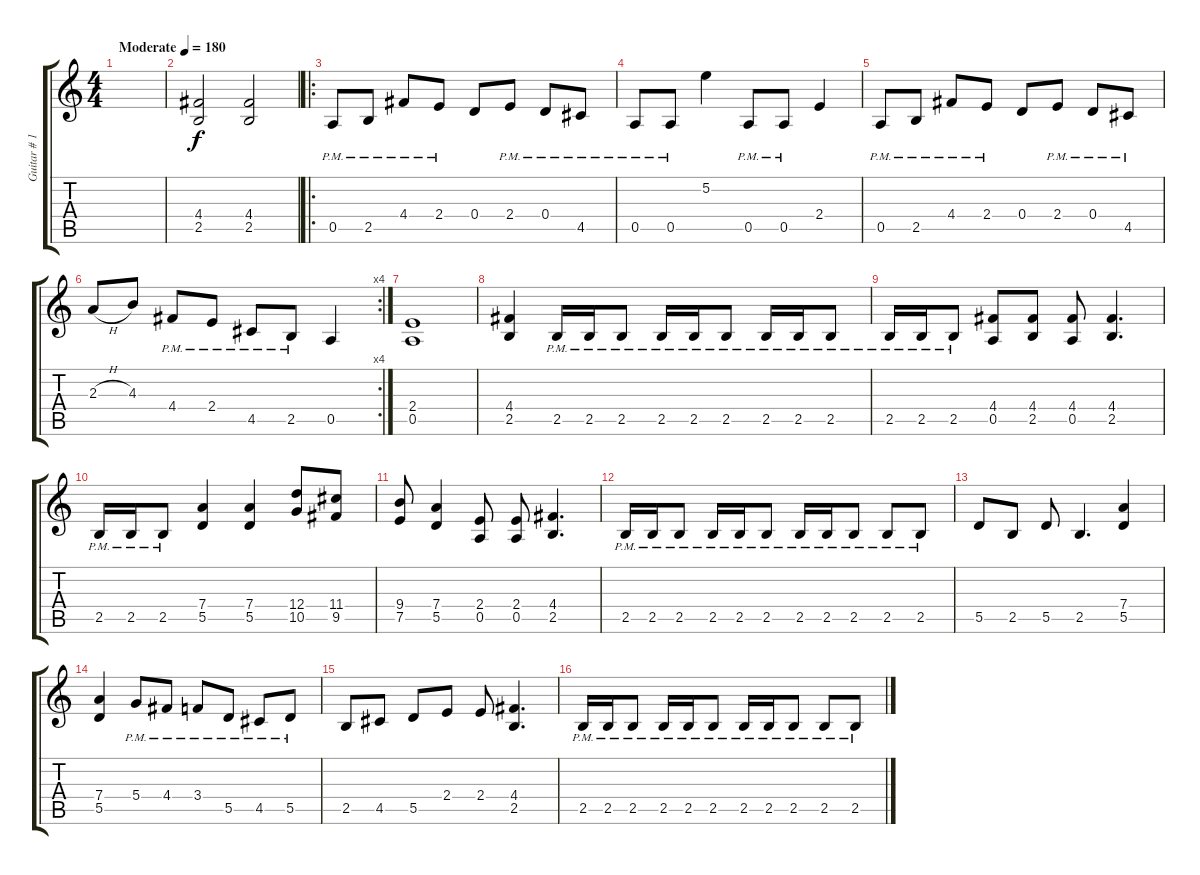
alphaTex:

\track ("Guitar # 1" "Guitar # 1") {instrument overdrivenguitar}
\staff {score tabs}
\tuning (E4 B3 G3 D3 A2 E2) {hide}
\ts (4 4)
\tempo (180 "Moderate")
\clef g2
\ks c
|
(4.4 2.5).2 (4.4 2.5).2 |
\ro
0.5{pm}.8 2.5{pm}.8 4.4{pm}.8 2.4{pm}.8 0.4.8 2.4{pm}.8 0.4{pm}.8 4.5{pm}.8 |
0.5{pm}.8 0.5{pm}.8 5.2.4 0.5{pm}.8 0.5{pm}.8 2.4.4 |
0.5{pm}.8 2.5{pm}.8 4.4{pm}.8 2.4{pm}.8 0.4.8 2.4{pm}.8 0.4{pm}.8 4.5{pm}.8 |
\rc 4
2.3{h}.8 4.3.8 4.4{pm}.8 2.4{pm}.8 4.5{pm}.8 2.5{pm}.8 0.5.4 |
(2.4 0.5).1 |
(4.4 2.5).4 2.5{pm}.16 2.5{pm}.16 2.5{pm}.8 2.5{pm}.16 2.5{pm}.16 2.5{pm}.8 2.5{pm}.16 2.5{pm}.16 2.5{pm}.8 |
2.5{pm}.16 2.5{pm}.16 2.5{pm}.8 (4.4 0.5).8 (4.4 2.5).8 (4.4 0.5).8 (4.4 2.5).4{d} |
2.5{pm}.16 2.5{pm}.16 2.5{pm}.8 (7.4 5.5).4 (7.4 5.5).4 (12.4 10.5).8 (11.4 9.5).8 |
(9.4 7.5).8 (7.4 5.5).4 (2.4 0.5).8 (2.4 0.5).8 (4.4 2.5).4{d} |
2.5{pm}.16 2.5{pm}.16 2.5{pm}.8 2.5{pm}.16 2.5{pm}.16 2.5{pm}.8 2.5{pm}.16 2.5{pm}.16 2.5{pm}.8 2.5{pm}.8 2.5{pm}.8 |
5.5.8 2.5.8 5.5.8 2.5.4{d} (7.4 5.5).4 |
(7.4 5.5).4 5.4{pm}.8 4.4{pm}.8 3.4{pm}.8 5.5{pm}.8 4.5{pm}.8 5.5{pm}.8 |
2.5.8 4.5.8 5.5.8 2.4.8 2.4.8 (4.4 2.5).4{d} |
2.5{pm}.16 2.5{pm}.16 2.5{pm}.8 2.5{pm}.16 2.5{pm}.16 2.5{pm}.8 2.5{pm}.16 2.5{pm}.16 2.5{pm}.8 2.5{pm}.8 2.5{pm}.8
